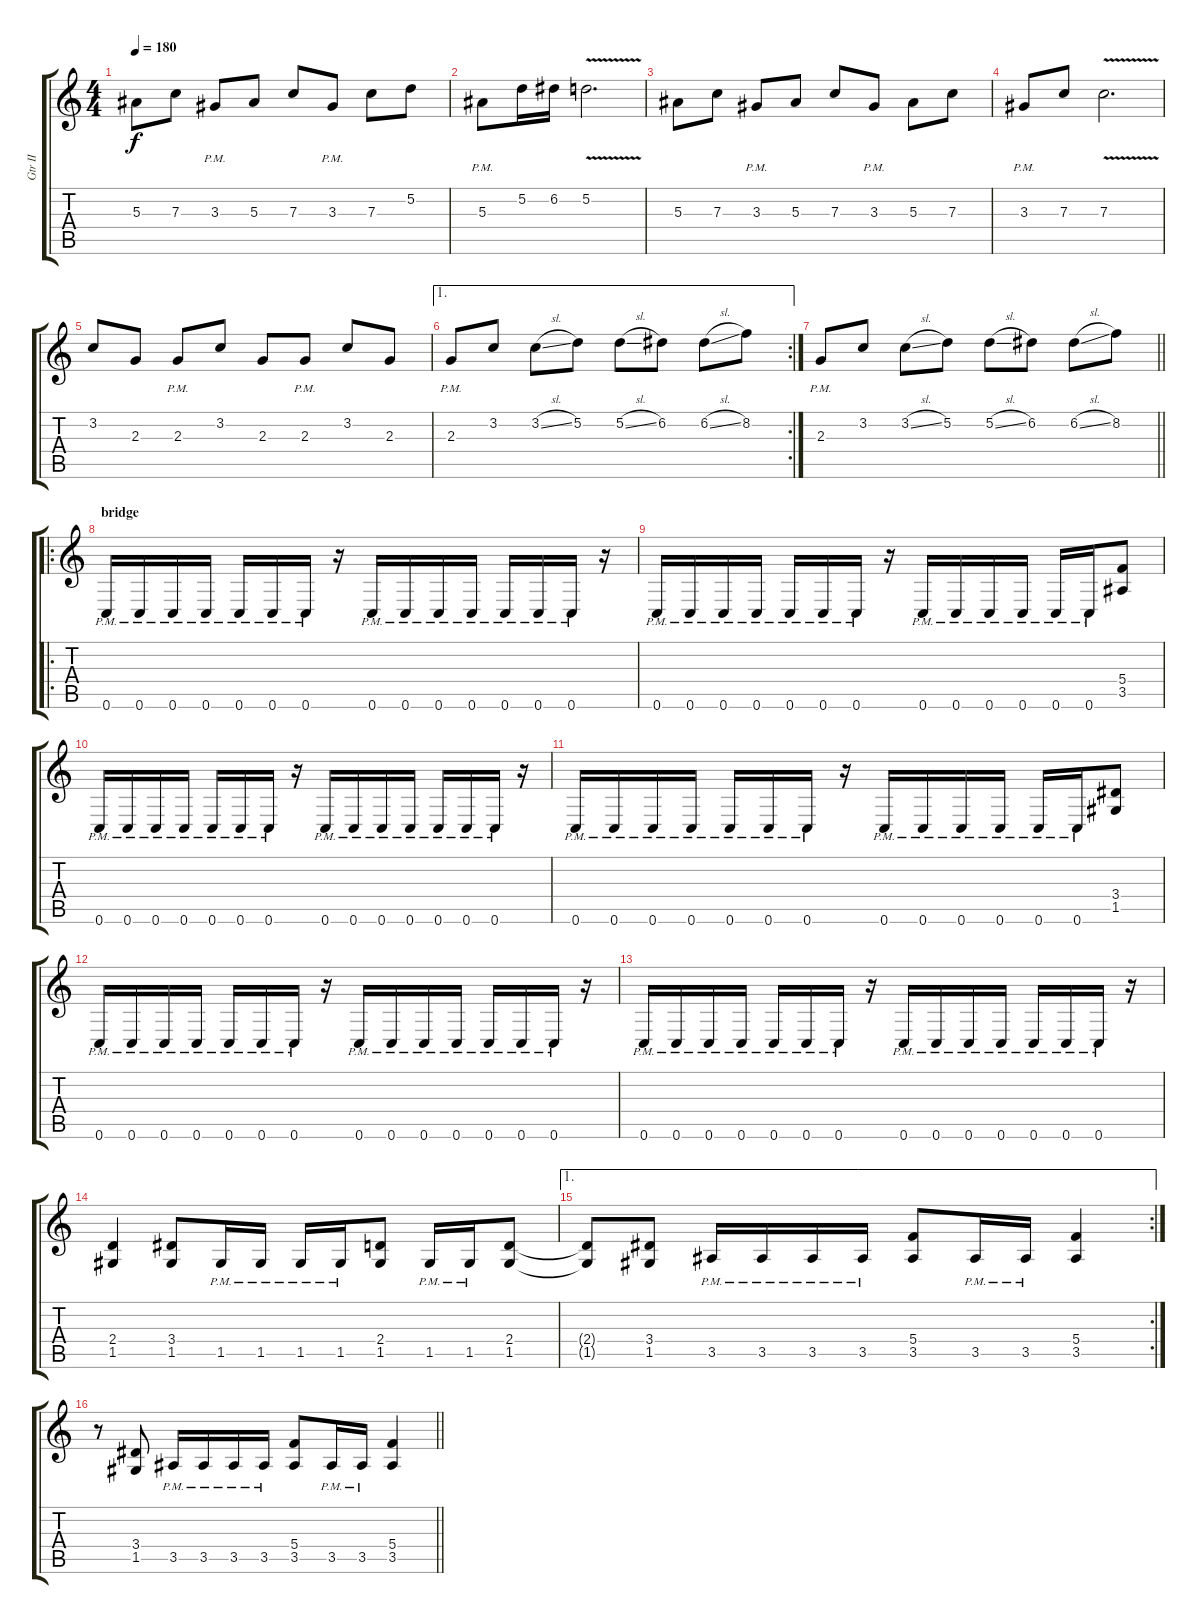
\track ("Gtr II" "Gtr II") {instrument distortionguitar}
\staff {score tabs}
\tuning (D4 A3 F3 C3 G2 C2) {hide}
\ts (4 4)
\tempo 180
\clef g2
\ks c
5.3.8{dy f} 7.3.8 3.3{pm}.8 5.3.8 7.3.8 3.3{pm}.8 7.3.8 5.2.8 |
5.3{pm}.8 5.2.16 6.2.16 5.2{v}.2{d} |
5.3.8 7.3.8 3.3{pm}.8 5.3.8 7.3.8 3.3{pm}.8 5.3.8 7.3.8 |
3.3{pm}.8 7.3.8 7.3{v}.2{d} |
3.2.8 2.3.8 2.3{pm}.8 3.2.8 2.3.8 2.3{pm}.8 3.2.8 2.3.8 |
\ae 1
\rc 2
2.3{pm}.8 3.2.8 3.2{sl}.8 5.2.8 5.2{sl}.8 6.2.8 6.2{sl}.8 8.2.8 |
\barLineRight lightlight
2.3{pm}.8 3.2.8 3.2{sl}.8 5.2.8 5.2{sl}.8 6.2.8 6.2{sl}.8 8.2.8 |
\ro
\section ("" "bridge")
0.6{pm}.16{volume 16 balance 16} 0.6{pm}.16 0.6{pm}.16 0.6{pm}.16 0.6{pm}.16 0.6{pm}.16 0.6{pm}.16 r.16 0.6{pm}.16 0.6{pm}.16 0.6{pm}.16 0.6{pm}.16 0.6{pm}.16 0.6{pm}.16 0.6{pm}.16 r.16 |
0.6{pm}.16 0.6{pm}.16 0.6{pm}.16 0.6{pm}.16 0.6{pm}.16 0.6{pm}.16 0.6{pm}.16 r.16 0.6{pm}.16 0.6{pm}.16 0.6{pm}.16 0.6{pm}.16 0.6{pm}.16 0.6{pm}.16 (5.4 3.5).8 |
0.6{pm}.16 0.6{pm}.16 0.6{pm}.16 0.6{pm}.16 0.6{pm}.16 0.6{pm}.16 0.6{pm}.16 r.16 0.6{pm}.16 0.6{pm}.16 0.6{pm}.16 0.6{pm}.16 0.6{pm}.16 0.6{pm}.16 0.6{pm}.16 r.16 |
0.6{pm}.16 0.6{pm}.16 0.6{pm}.16 0.6{pm}.16 0.6{pm}.16 0.6{pm}.16 0.6{pm}.16 r.16 0.6{pm}.16 0.6{pm}.16 0.6{pm}.16 0.6{pm}.16 0.6{pm}.16 0.6{pm}.16 (3.4 1.5).8 |
0.6{pm}.16 0.6{pm}.16 0.6{pm}.16 0.6{pm}.16 0.6{pm}.16 0.6{pm}.16 0.6{pm}.16 r.16 0.6{pm}.16 0.6{pm}.16 0.6{pm}.16 0.6{pm}.16 0.6{pm}.16 0.6{pm}.16 0.6{pm}.16 r.16 |
0.6{pm}.16 0.6{pm}.16 0.6{pm}.16 0.6{pm}.16 0.6{pm}.16 0.6{pm}.16 0.6{pm}.16 r.16 0.6{pm}.16 0.6{pm}.16 0.6{pm}.16 0.6{pm}.16 0.6{pm}.16 0.6{pm}.16 0.6{pm}.16 r.16 |
(2.4 1.5).4 (3.4 1.5).8 1.5{pm}.16 1.5{pm}.16 1.5{pm}.16 1.5{pm}.16 (2.4 1.5).8 1.5{pm}.16 1.5{pm}.16 (2.4 1.5).8 |
\ae 1
\rc 2
(2.4{t} 1.5{t}).8 (3.4 1.5).8 3.5{pm}.16 3.5{pm}.16 3.5{pm}.16 3.5{pm}.16 (5.4 3.5).8 3.5{pm}.16 3.5{pm}.16 (5.4 3.5).4 |
\barLineRight lightlight
r.8 (3.4 1.5).8 3.5{pm}.16 3.5{pm}.16 3.5{pm}.16 3.5{pm}.16 (5.4 3.5).8 3.5{pm}.16 3.5{pm}.16 (5.4 3.5).4
